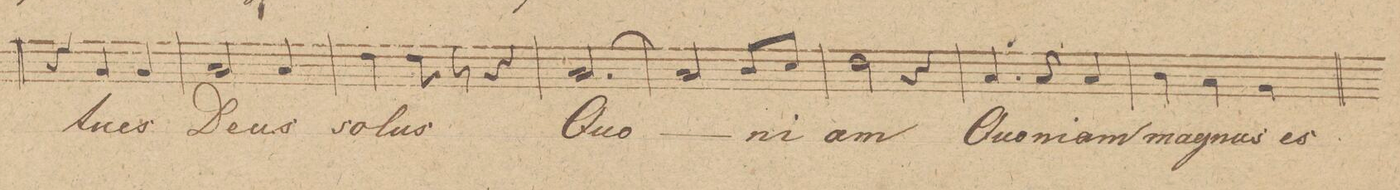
**kern	**text	**dynam
*I"Basso 2do	*	*
*clefF4	*	*
*k[b-]	*	*
*M3/4	*	*
4r	.	.
4BB-/	tu	.
4BB-/	es	.
=39	=39	=39
2C/	De-	.
4C/	-us	.
=40	=40	=40
4F\	so-	.
8F\	-lus	.
8r	.	.
4r	.	.
=41	=41	=41
[2.C/	Quo-	.
=42	=42	=42
2C/]	.	.
8D/L	-ni-	.
8E/J	.	.
=43	=43	=43
2F\	-am	.
4r	.	.
=44	=44	=44
4.C/	Quo-	.
8C/	-ni-	.
4C/	-am	.
=45	=45	=45
4D\	ma-	.
4C\	-gnus	.
4BB-\	es	.
=46	=46	=46
*-	*-	*-
